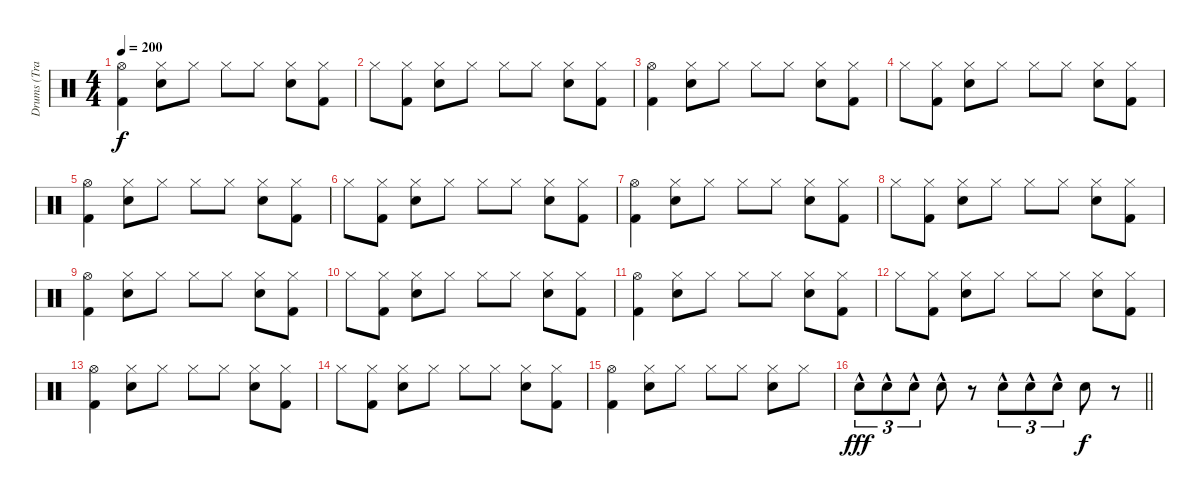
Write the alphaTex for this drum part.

\track ("Drums (Travis)" "Drums (Tra") {instrument percussion}
\staff {score}
\articulation defaults
\ts (4 4)
\tempo 200
\clef neutral
\ks c
("Hi-Hat (open)" "Kick (hit) 2").4{dy f} ("Hi-Hat (closed)" "Electric Snare (hit)").8 "Hi-Hat (closed)".8 "Hi-Hat (closed)".8 "Hi-Hat (closed)".8 ("Hi-Hat (closed)" "Electric Snare (hit)").8 ("Hi-Hat (closed)" "Kick (hit) 2").8 |
"Hi-Hat (closed)".8 ("Hi-Hat (closed)" "Kick (hit) 2").8 ("Hi-Hat (closed)" "Electric Snare (hit)").8 "Hi-Hat (closed)".8 "Hi-Hat (closed)".8 "Hi-Hat (closed)".8 ("Hi-Hat (closed)" "Electric Snare (hit)").8 ("Hi-Hat (closed)" "Kick (hit) 2").8 |
("Hi-Hat (open)" "Kick (hit) 2").4 ("Hi-Hat (closed)" "Electric Snare (hit)").8 "Hi-Hat (closed)".8 "Hi-Hat (closed)".8 "Hi-Hat (closed)".8 ("Hi-Hat (closed)" "Electric Snare (hit)").8 ("Hi-Hat (closed)" "Kick (hit) 2").8 |
"Hi-Hat (closed)".8 ("Hi-Hat (closed)" "Kick (hit) 2").8 ("Hi-Hat (closed)" "Electric Snare (hit)").8 "Hi-Hat (closed)".8 "Hi-Hat (closed)".8 "Hi-Hat (closed)".8 ("Hi-Hat (closed)" "Electric Snare (hit)").8 ("Hi-Hat (closed)" "Kick (hit) 2").8 |
("Hi-Hat (open)" "Kick (hit) 2").4 ("Hi-Hat (closed)" "Electric Snare (hit)").8 "Hi-Hat (closed)".8 "Hi-Hat (closed)".8 "Hi-Hat (closed)".8 ("Hi-Hat (closed)" "Electric Snare (hit)").8 ("Hi-Hat (closed)" "Kick (hit) 2").8 |
"Hi-Hat (closed)".8 ("Hi-Hat (closed)" "Kick (hit) 2").8 ("Hi-Hat (closed)" "Electric Snare (hit)").8 "Hi-Hat (closed)".8 "Hi-Hat (closed)".8 "Hi-Hat (closed)".8 ("Hi-Hat (closed)" "Electric Snare (hit)").8 ("Hi-Hat (closed)" "Kick (hit) 2").8 |
("Hi-Hat (open)" "Kick (hit) 2").4 ("Hi-Hat (closed)" "Electric Snare (hit)").8 "Hi-Hat (closed)".8 "Hi-Hat (closed)".8 "Hi-Hat (closed)".8 ("Hi-Hat (closed)" "Electric Snare (hit)").8 ("Hi-Hat (closed)" "Kick (hit) 2").8 |
"Hi-Hat (closed)".8 ("Hi-Hat (closed)" "Kick (hit) 2").8 ("Hi-Hat (closed)" "Electric Snare (hit)").8 "Hi-Hat (closed)".8 "Hi-Hat (closed)".8 "Hi-Hat (closed)".8 ("Hi-Hat (closed)" "Electric Snare (hit)").8 ("Hi-Hat (closed)" "Kick (hit) 2").8 |
("Hi-Hat (open)" "Kick (hit) 2").4 ("Hi-Hat (closed)" "Electric Snare (hit)").8 "Hi-Hat (closed)".8 "Hi-Hat (closed)".8 "Hi-Hat (closed)".8 ("Hi-Hat (closed)" "Electric Snare (hit)").8 ("Hi-Hat (closed)" "Kick (hit) 2").8 |
"Hi-Hat (closed)".8 ("Hi-Hat (closed)" "Kick (hit) 2").8 ("Hi-Hat (closed)" "Electric Snare (hit)").8 "Hi-Hat (closed)".8 "Hi-Hat (closed)".8 "Hi-Hat (closed)".8 ("Hi-Hat (closed)" "Electric Snare (hit)").8 ("Hi-Hat (closed)" "Kick (hit) 2").8 |
("Hi-Hat (open)" "Kick (hit) 2").4 ("Hi-Hat (closed)" "Electric Snare (hit)").8 "Hi-Hat (closed)".8 "Hi-Hat (closed)".8 "Hi-Hat (closed)".8 ("Hi-Hat (closed)" "Electric Snare (hit)").8 ("Hi-Hat (closed)" "Kick (hit) 2").8 |
"Hi-Hat (closed)".8 ("Hi-Hat (closed)" "Kick (hit) 2").8 ("Hi-Hat (closed)" "Electric Snare (hit)").8 "Hi-Hat (closed)".8 "Hi-Hat (closed)".8 "Hi-Hat (closed)".8 ("Hi-Hat (closed)" "Electric Snare (hit)").8 ("Hi-Hat (closed)" "Kick (hit) 2").8 |
("Hi-Hat (open)" "Kick (hit) 2").4 ("Hi-Hat (closed)" "Electric Snare (hit)").8 "Hi-Hat (closed)".8 "Hi-Hat (closed)".8 "Hi-Hat (closed)".8 ("Hi-Hat (closed)" "Electric Snare (hit)").8 ("Hi-Hat (closed)" "Kick (hit) 2").8 |
"Hi-Hat (closed)".8 ("Hi-Hat (closed)" "Kick (hit) 2").8 ("Hi-Hat (closed)" "Electric Snare (hit)").8 "Hi-Hat (closed)".8 "Hi-Hat (closed)".8 "Hi-Hat (closed)".8 ("Hi-Hat (closed)" "Electric Snare (hit)").8 ("Hi-Hat (closed)" "Kick (hit) 2").8 |
("Hi-Hat (open)" "Kick (hit) 2").4 ("Hi-Hat (closed)" "Electric Snare (hit)").8 "Hi-Hat (closed)".8 "Hi-Hat (closed)".8 "Hi-Hat (closed)".8 ("Hi-Hat (closed)" "Electric Snare (hit)").8 "Hi-Hat (closed)".8 |
\barLineRight lightlight "Electric Snare (hit)"{hac}.8{tu (3 2) dy fff} "Electric Snare (hit)"{hac}.8{tu (3 2)} "Electric Snare (hit)"{hac}.8{tu (3 2)} "Electric Snare (hit)"{hac}.8
r.8 "Electric Snare (hit)"{hac}.8{tu (3 2)} "Electric Snare (hit)"{hac}.8{tu (3 2)} "Electric Snare (hit)"{hac}.8{tu (3 2)} "Electric Snare (hit)".8{dy f} r.8
